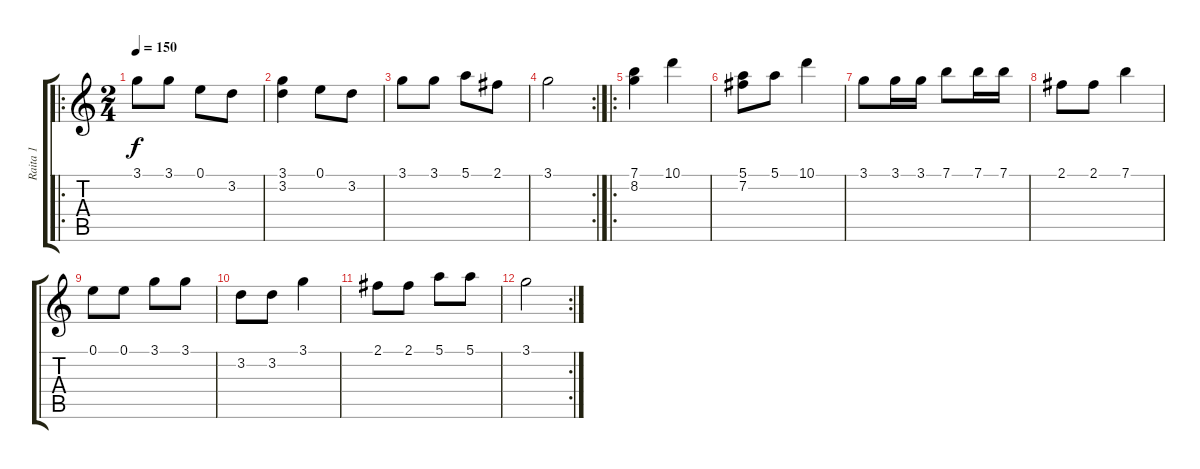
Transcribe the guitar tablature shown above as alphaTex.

\track ("Raita 1" "Raita 1") {instrument overdrivenguitar}
\staff {score tabs}
\tuning (E4 B3 G3 D3 A2 E2) {hide}
\ro
\ts (2 4)
\tempo 150
\clef g2
\ks c
3.1.8{dy f instrument overdrivenguitar} 3.1.8 0.1.8 3.2.8 |
(3.1 3.2).4 0.1.8 3.2.8 |
3.1.8 3.1.8 5.1.8 2.1.8 |
\rc 2
3.1.2 |
\ro
(7.1 8.2).4 10.1.4 |
(5.1 7.2).8 5.1.8 10.1.4 |
3.1.8 3.1.16 3.1.16 7.1.8 7.1.16 7.1.16 |
2.1.8 2.1.8 7.1.4 |
0.1.8 0.1.8 3.1.8 3.1.8 |
3.2.8 3.2.8 3.1.4 |
2.1.8 2.1.8 5.1.8 5.1.8 |
\rc 2
3.1.2
